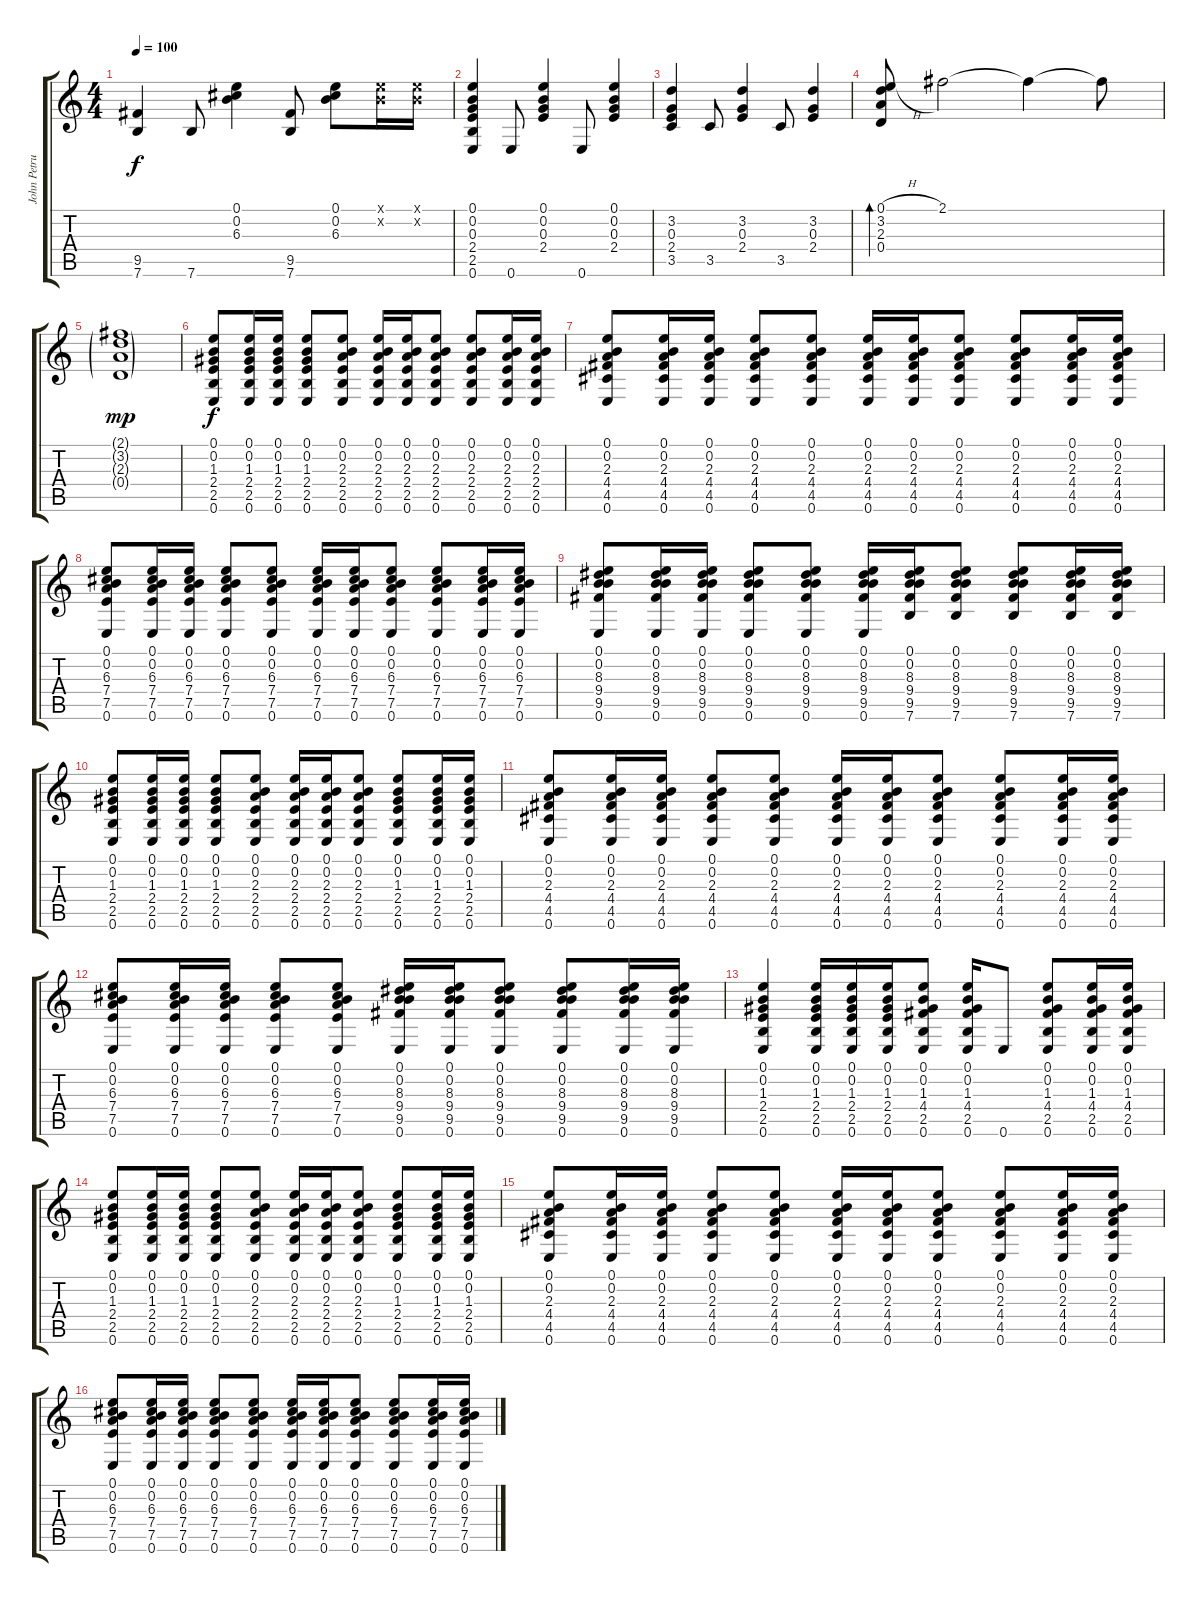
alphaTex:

\track ("John Petrucci Rythm" "John Petru") {instrument acousticguitarsteel}
\staff {score tabs}
\tuning (E4 B3 G3 D3 A2 E2) {hide}
\ts (4 4)
\tempo 100
\clef g2
\ks c
(9.5 7.6).4{dy f} 7.6.8 (0.1 0.2 6.3).4 (9.5 7.6).8 (0.1 0.2 6.3).8 (0.1{x} 0.2{x}).16 (0.1{x} 0.2{x}).16 |
(0.1 0.2 0.3 2.4 2.5 0.6).4 0.6.8 (0.1 0.2 0.3 2.4).4 0.6.8 (0.1 0.2 0.3 2.4).4 |
(3.2 0.3 2.4 3.5).4 3.5.8 (3.2 0.3 2.4).4 3.5.8 (3.2 0.3 2.4).4 |
(0.1{h} 3.2 2.3 0.4).8{bd 480} 2.1.2 2.1{t}.4 2.1{t}.8 |
(2.1{g} 3.2{g} 2.3{g} 0.4{g}).1{dy mp} |
(0.1 0.2 1.3 2.4 2.5 0.6).8{dy f volume 9} (0.1 0.2 1.3 2.4 2.5 0.6).16 (0.1 0.2 1.3 2.4 2.5 0.6).16 (0.1 0.2 1.3 2.4 2.5 0.6).8 (0.1 0.2 2.3 2.4 2.5 0.6).8 (0.1 0.2 2.3 2.4 2.5 0.6).16 (0.1 0.2 2.3 2.4 2.5 0.6).16 (0.1 0.2 2.3 2.4 2.5 0.6).8 (0.1 0.2 2.3 2.4 2.5 0.6).8 (0.1 0.2 2.3 2.4 2.5 0.6).16 (0.1 0.2 2.3 2.4 2.5 0.6).16 |
(0.1 0.2 2.3 4.4 4.5 0.6).8 (0.1 0.2 2.3 4.4 4.5 0.6).16 (0.1 0.2 2.3 4.4 4.5 0.6).16 (0.1 0.2 2.3 4.4 4.5 0.6).8 (0.1 0.2 2.3 4.4 4.5 0.6).8 (0.1 0.2 2.3 4.4 4.5 0.6).16 (0.1 0.2 2.3 4.4 4.5 0.6).16 (0.1 0.2 2.3 4.4 4.5 0.6).8 (0.1 0.2 2.3 4.4 4.5 0.6).8 (0.1 0.2 2.3 4.4 4.5 0.6).16 (0.1 0.2 2.3 4.4 4.5 0.6).16 |
(0.1 0.2 6.3 7.4 7.5 0.6).8 (0.1 0.2 6.3 7.4 7.5 0.6).16 (0.1 0.2 6.3 7.4 7.5 0.6).16 (0.1 0.2 6.3 7.4 7.5 0.6).8 (0.1 0.2 6.3 7.4 7.5 0.6).8 (0.1 0.2 6.3 7.4 7.5 0.6).16 (0.1 0.2 6.3 7.4 7.5 0.6).16 (0.1 0.2 6.3 7.4 7.5 0.6).8 (0.1 0.2 6.3 7.4 7.5 0.6).8 (0.1 0.2 6.3 7.4 7.5 0.6).16 (0.1 0.2 6.3 7.4 7.5 0.6).16 |
(0.1 0.2 8.3 9.4 9.5 0.6).8 (0.1 0.2 8.3 9.4 9.5 0.6).16 (0.1 0.2 8.3 9.4 9.5 0.6).16 (0.1 0.2 8.3 9.4 9.5 0.6).8 (0.1 0.2 8.3 9.4 9.5 0.6).8 (0.1 0.2 8.3 9.4 9.5 0.6).16 (0.1 0.2 8.3 9.4 9.5 7.6).16 (0.1 0.2 8.3 9.4 9.5 7.6).8 (0.1 0.2 8.3 9.4 9.5 7.6).8 (0.1 0.2 8.3 9.4 9.5 7.6).16 (0.1 0.2 8.3 9.4 9.5 7.6).16 |
(0.1 0.2 1.3 2.4 2.5 0.6).8 (0.1 0.2 1.3 2.4 2.5 0.6).16 (0.1 0.2 1.3 2.4 2.5 0.6).16 (0.1 0.2 1.3 2.4 2.5 0.6).8 (0.1 0.2 2.3 2.4 2.5 0.6).8 (0.1 0.2 2.3 2.4 2.5 0.6).16 (0.1 0.2 2.3 2.4 2.5 0.6).16 (0.1 0.2 2.3 2.4 2.5 0.6).8 (0.1 0.2 1.3 2.4 2.5 0.6).8 (0.1 0.2 1.3 2.4 2.5 0.6).16 (0.1 0.2 1.3 2.4 2.5 0.6).16 |
(0.1 0.2 2.3 4.4 4.5 0.6).8 (0.1 0.2 2.3 4.4 4.5 0.6).16 (0.1 0.2 2.3 4.4 4.5 0.6).16 (0.1 0.2 2.3 4.4 4.5 0.6).8 (0.1 0.2 2.3 4.4 4.5 0.6).8 (0.1 0.2 2.3 4.4 4.5 0.6).16 (0.1 0.2 2.3 4.4 4.5 0.6).16 (0.1 0.2 2.3 4.4 4.5 0.6).8 (0.1 0.2 2.3 4.4 4.5 0.6).8 (0.1 0.2 2.3 4.4 4.5 0.6).16 (0.1 0.2 2.3 4.4 4.5 0.6).16 |
(0.1 0.2 6.3 7.4 7.5 0.6).8 (0.1 0.2 6.3 7.4 7.5 0.6).16 (0.1 0.2 6.3 7.4 7.5 0.6).16 (0.1 0.2 6.3 7.4 7.5 0.6).8 (0.1 0.2 6.3 7.4 7.5 0.6).8 (0.1 0.2 8.3 9.4 9.5 0.6).16 (0.1 0.2 8.3 9.4 9.5 0.6).16 (0.1 0.2 8.3 9.4 9.5 0.6).8 (0.1 0.2 8.3 9.4 9.5 0.6).8 (0.1 0.2 8.3 9.4 9.5 0.6).16 (0.1 0.2 8.3 9.4 9.5 0.6).16 |
(0.1 0.2 1.3 2.4 2.5 0.6).4 (0.1 0.2 1.3 2.4 2.5 0.6).16 (0.1 0.2 1.3 2.4 2.5 0.6).16 (0.1 0.2 1.3 2.4 2.5 0.6).16 (0.1 0.2 1.3 4.4 2.5 0.6).8 (0.1 0.2 1.3 4.4 2.5 0.6).16 0.6.8 (0.1 0.2 1.3 4.4 2.5 0.6).8 (0.1 0.2 1.3 4.4 2.5 0.6).16 (0.1 0.2 1.3 4.4 2.5 0.6).16 |
(0.1 0.2 1.3 2.4 2.5 0.6).8 (0.1 0.2 1.3 2.4 2.5 0.6).16 (0.1 0.2 1.3 2.4 2.5 0.6).16 (0.1 0.2 1.3 2.4 2.5 0.6).8 (0.1 0.2 2.3 2.4 2.5 0.6).8 (0.1 0.2 2.3 2.4 2.5 0.6).16 (0.1 0.2 2.3 2.4 2.5 0.6).16 (0.1 0.2 2.3 2.4 2.5 0.6).8 (0.1 0.2 1.3 2.4 2.5 0.6).8 (0.1 0.2 1.3 2.4 2.5 0.6).16 (0.1 0.2 1.3 2.4 2.5 0.6).16 |
(0.1 0.2 2.3 4.4 4.5 0.6).8 (0.1 0.2 2.3 4.4 4.5 0.6).16 (0.1 0.2 2.3 4.4 4.5 0.6).16 (0.1 0.2 2.3 4.4 4.5 0.6).8 (0.1 0.2 2.3 4.4 4.5 0.6).8 (0.1 0.2 2.3 4.4 4.5 0.6).16 (0.1 0.2 2.3 4.4 4.5 0.6).16 (0.1 0.2 2.3 4.4 4.5 0.6).8 (0.1 0.2 2.3 4.4 4.5 0.6).8 (0.1 0.2 2.3 4.4 4.5 0.6).16 (0.1 0.2 2.3 4.4 4.5 0.6).16 |
(0.1 0.2 6.3 7.4 7.5 0.6).8 (0.1 0.2 6.3 7.4 7.5 0.6).16 (0.1 0.2 6.3 7.4 7.5 0.6).16 (0.1 0.2 6.3 7.4 7.5 0.6).8 (0.1 0.2 6.3 7.4 7.5 0.6).8 (0.1 0.2 6.3 7.4 7.5 0.6).16 (0.1 0.2 6.3 7.4 7.5 0.6).16 (0.1 0.2 6.3 7.4 7.5 0.6).8 (0.1 0.2 6.3 7.4 7.5 0.6).8 (0.1 0.2 6.3 7.4 7.5 0.6).16 (0.1 0.2 6.3 7.4 7.5 0.6).16
